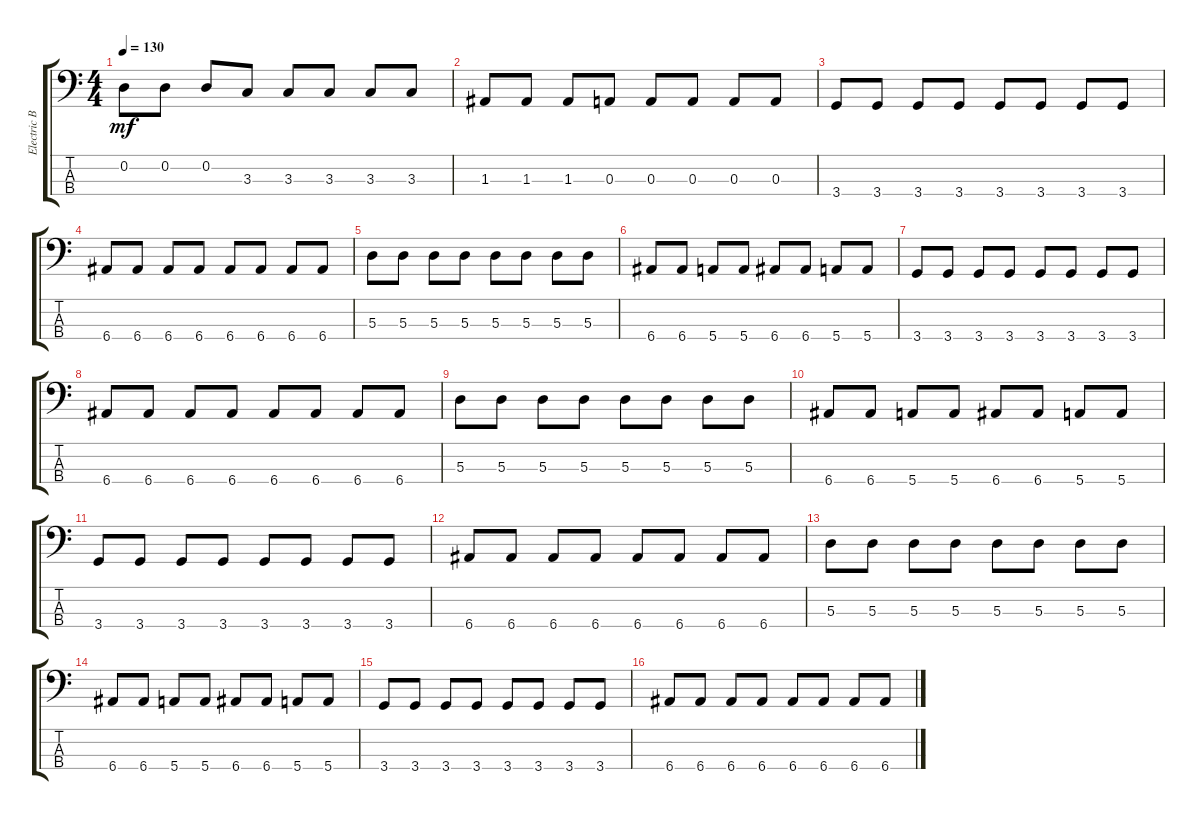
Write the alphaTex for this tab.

\track ("Electric Bass" "Electric B") {instrument electricbassfinger}
\staff {score tabs}
\tuning (G2 D2 A1 E1) {hide}
\ts (4 4)
\tempo 130
\clef f4
\ks c
0.2.8{dy mf} 0.2.8 0.2.8 3.3.8 3.3.8 3.3.8 3.3.8 3.3.8 |
1.3.8 1.3.8 1.3.8 0.3.8 0.3.8 0.3.8 0.3.8 0.3.8 |
3.4.8 3.4.8 3.4.8 3.4.8 3.4.8 3.4.8 3.4.8 3.4.8 |
6.4.8 6.4.8 6.4.8 6.4.8 6.4.8 6.4.8 6.4.8 6.4.8 |
5.3.8 5.3.8 5.3.8 5.3.8 5.3.8 5.3.8 5.3.8 5.3.8 |
6.4.8 6.4.8 5.4.8 5.4.8 6.4.8 6.4.8 5.4.8 5.4.8 |
3.4.8 3.4.8 3.4.8 3.4.8 3.4.8 3.4.8 3.4.8 3.4.8 |
6.4.8 6.4.8 6.4.8 6.4.8 6.4.8 6.4.8 6.4.8 6.4.8 |
5.3.8 5.3.8 5.3.8 5.3.8 5.3.8 5.3.8 5.3.8 5.3.8 |
6.4.8 6.4.8 5.4.8 5.4.8 6.4.8 6.4.8 5.4.8 5.4.8 |
3.4.8 3.4.8 3.4.8 3.4.8 3.4.8 3.4.8 3.4.8 3.4.8 |
6.4.8 6.4.8 6.4.8 6.4.8 6.4.8 6.4.8 6.4.8 6.4.8 |
5.3.8 5.3.8 5.3.8 5.3.8 5.3.8 5.3.8 5.3.8 5.3.8 |
6.4.8 6.4.8 5.4.8 5.4.8 6.4.8 6.4.8 5.4.8 5.4.8 |
3.4.8 3.4.8 3.4.8 3.4.8 3.4.8 3.4.8 3.4.8 3.4.8 |
6.4.8 6.4.8 6.4.8 6.4.8 6.4.8 6.4.8 6.4.8 6.4.8
